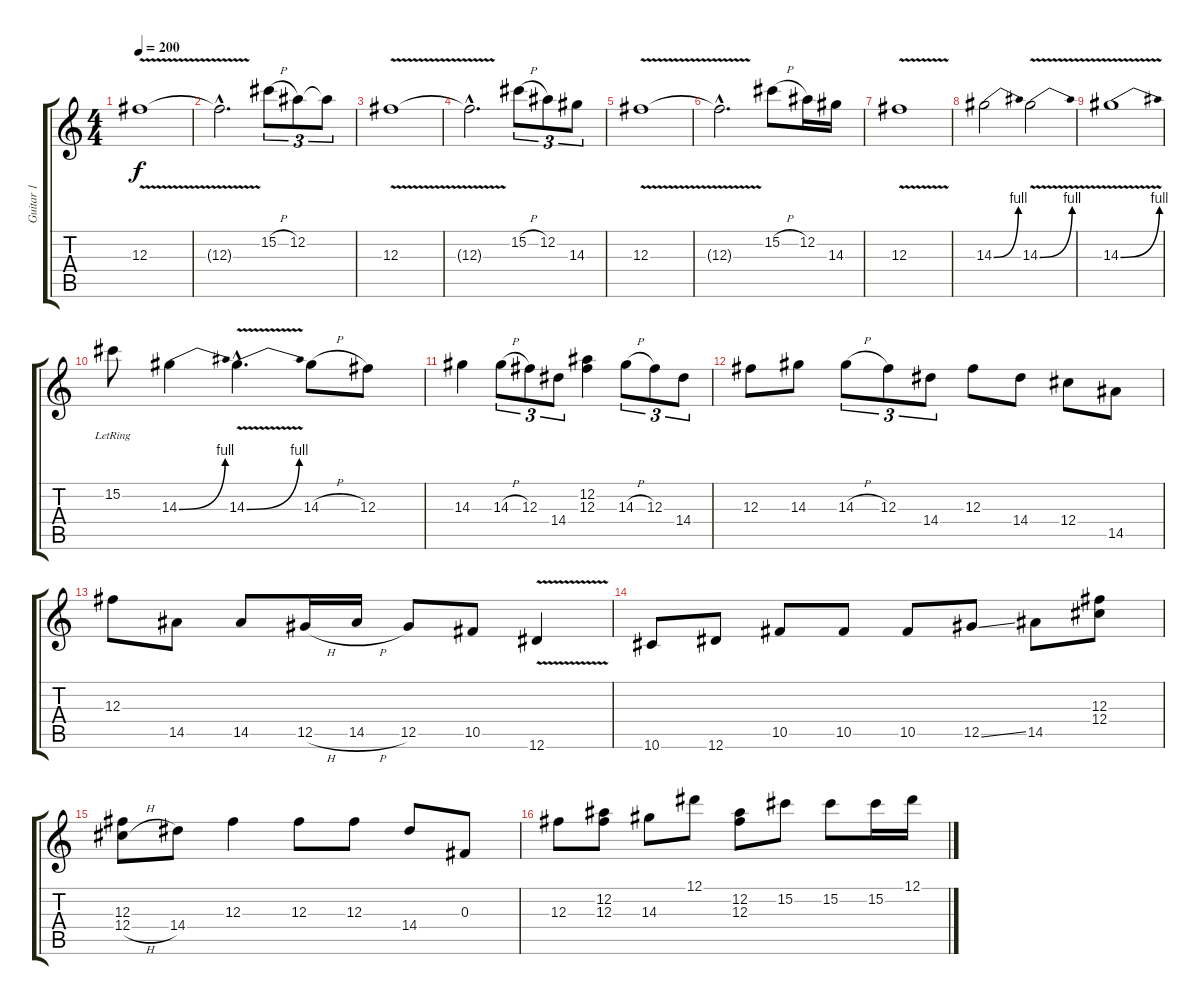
\track ("Guitar 1" "Guitar 1") {instrument distortionguitar}
\staff {score tabs}
\tuning (Eb4 Bb3 Gb3 Db3 Ab2 Eb2) {hide}
\ts (4 4)
\tempo 200
\clef g2
\ks c
12.3{v}.1{dy f} |
12.3{hac t}.2{d} 15.2{h}.8{tu (3 2)} 12.2.8{tu (3 2)} 12.2{t}.8{tu (3 2)} |
12.3{v}.1 |
12.3{hac t}.2{d} 15.2{h}.8{tu (3 2)} 12.2.8{tu (3 2)} 14.3.8{tu (3 2)} |
12.3{v}.1 |
12.3{hac t}.2{d} 15.2{h}.8 12.2.16 14.3.16 |
12.3{v}.1 |
14.3{be (bend 0 0 60 4)}.2 14.3{be (bend 0 0 60 4) v}.2 |
14.3{be (bend 0 0 60 4) v}.1 |
15.2{lr}.8 14.3{be (bend 0 0 60 4)}.4 14.3{be (bend 0 0 60 4) v hac}.4{d} 14.3{h}.8 12.3.8 |
14.3.4 14.3{h}.8{tu (3 2)} 12.3.8{tu (3 2)} 14.4.8{tu (3 2)} (12.2 12.3).4 14.3{h}.8{tu (3 2)} 12.3.8{tu (3 2)} 14.4.8{tu (3 2)} |
12.3.8 14.3.8 14.3{h}.8{tu (3 2)} 12.3.8{tu (3 2)} 14.4.8{tu (3 2)} 12.3.8 14.4.8 12.4.8 14.5.8 |
12.3.8 14.5.8 14.5.8 12.5{h}.16 14.5{h}.16 12.5.8 10.5.8 12.6{v}.4 |
10.6.8 12.6.8 10.5.8 10.5.8 10.5.8 12.5{ss}.8 14.5.8 (12.3 12.4).8 |
(12.3 12.4{h}).8 14.4.8 12.3.4 12.3.8 12.3.8 14.4.8 0.3.8 |
12.3.8 (12.2 12.3).8 14.3.8 12.1.8 (12.2 12.3).8 15.2.8 15.2.8 15.2.16 12.1.16
